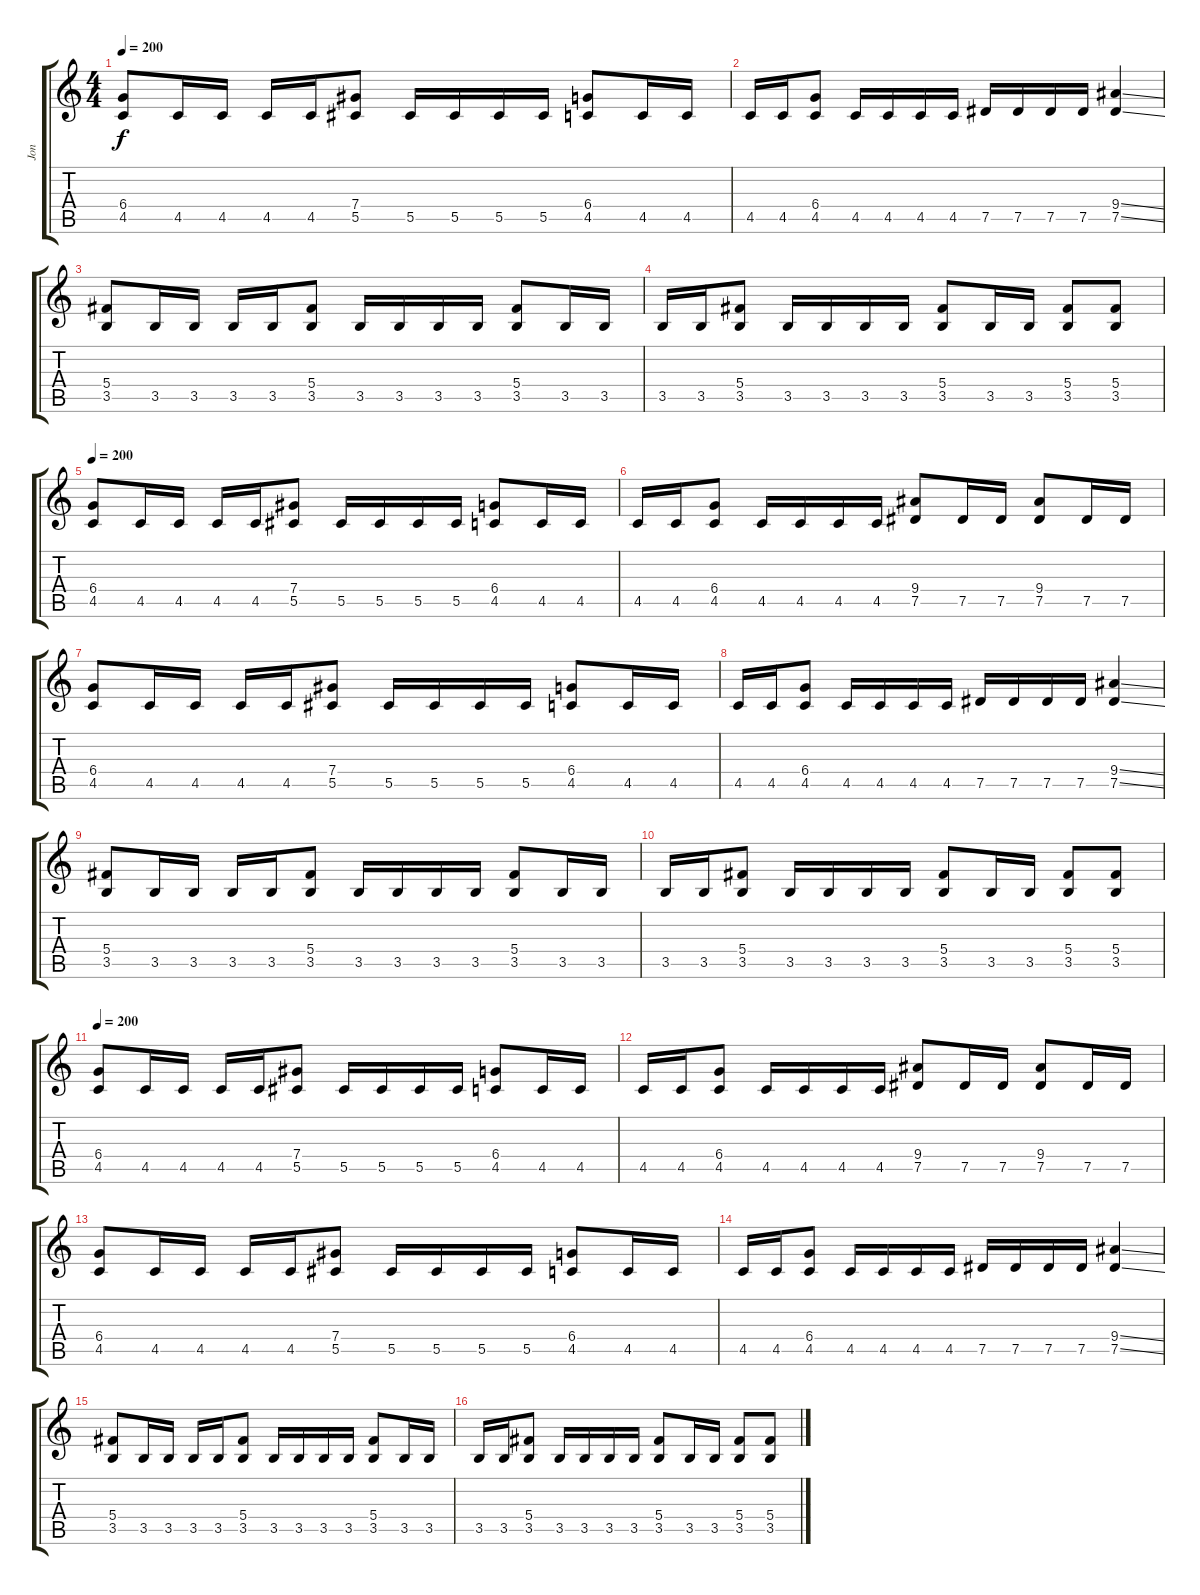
\track ("Jon" "Jon") {instrument distortionguitar}
\staff {score tabs}
\tuning (Eb4 Bb3 Gb3 Db3 Ab2 Eb2) {hide}
\ts (4 4)
\tempo 200
\clef g2
\ks c
(6.4 4.5).8{dy f} 4.5.16 4.5.16 4.5.16 4.5.16 (7.4 5.5).8 5.5.16 5.5.16 5.5.16 5.5.16 (6.4 4.5).8 4.5.16 4.5.16 |
4.5.16 4.5.16 (6.4 4.5).8 4.5.16 4.5.16 4.5.16 4.5.16 7.5.16 7.5.16 7.5.16 7.5.16 (9.4{ss} 7.5{ss}).4 |
(5.4 3.5).8 3.5.16 3.5.16 3.5.16 3.5.16 (5.4 3.5).8 3.5.16 3.5.16 3.5.16 3.5.16 (5.4 3.5).8 3.5.16 3.5.16 |
3.5.16 3.5.16 (5.4 3.5).8 3.5.16 3.5.16 3.5.16 3.5.16 (5.4 3.5).8 3.5.16 3.5.16 (5.4 3.5).8 (5.4 3.5).8 |
\tempo 200
(6.4 4.5).8 4.5.16 4.5.16 4.5.16 4.5.16 (7.4 5.5).8 5.5.16 5.5.16 5.5.16 5.5.16 (6.4 4.5).8 4.5.16 4.5.16 |
4.5.16 4.5.16 (6.4 4.5).8 4.5.16 4.5.16 4.5.16 4.5.16 (9.4 7.5).8 7.5.16 7.5.16 (9.4 7.5).8 7.5.16 7.5.16 |
(6.4 4.5).8 4.5.16 4.5.16 4.5.16 4.5.16 (7.4 5.5).8 5.5.16 5.5.16 5.5.16 5.5.16 (6.4 4.5).8 4.5.16 4.5.16 |
4.5.16 4.5.16 (6.4 4.5).8 4.5.16 4.5.16 4.5.16 4.5.16 7.5.16 7.5.16 7.5.16 7.5.16 (9.4{ss} 7.5{ss}).4 |
(5.4 3.5).8 3.5.16 3.5.16 3.5.16 3.5.16 (5.4 3.5).8 3.5.16 3.5.16 3.5.16 3.5.16 (5.4 3.5).8 3.5.16 3.5.16 |
3.5.16 3.5.16 (5.4 3.5).8 3.5.16 3.5.16 3.5.16 3.5.16 (5.4 3.5).8 3.5.16 3.5.16 (5.4 3.5).8 (5.4 3.5).8 |
\tempo 200
(6.4 4.5).8 4.5.16 4.5.16 4.5.16 4.5.16 (7.4 5.5).8 5.5.16 5.5.16 5.5.16 5.5.16 (6.4 4.5).8 4.5.16 4.5.16 |
4.5.16 4.5.16 (6.4 4.5).8 4.5.16 4.5.16 4.5.16 4.5.16 (9.4 7.5).8 7.5.16 7.5.16 (9.4 7.5).8 7.5.16 7.5.16 |
(6.4 4.5).8 4.5.16 4.5.16 4.5.16 4.5.16 (7.4 5.5).8 5.5.16 5.5.16 5.5.16 5.5.16 (6.4 4.5).8 4.5.16 4.5.16 |
4.5.16 4.5.16 (6.4 4.5).8 4.5.16 4.5.16 4.5.16 4.5.16 7.5.16 7.5.16 7.5.16 7.5.16 (9.4{ss} 7.5{ss}).4 |
(5.4 3.5).8 3.5.16 3.5.16 3.5.16 3.5.16 (5.4 3.5).8 3.5.16 3.5.16 3.5.16 3.5.16 (5.4 3.5).8 3.5.16 3.5.16 |
3.5.16 3.5.16 (5.4 3.5).8 3.5.16 3.5.16 3.5.16 3.5.16 (5.4 3.5).8 3.5.16 3.5.16 (5.4 3.5).8 (5.4 3.5).8
